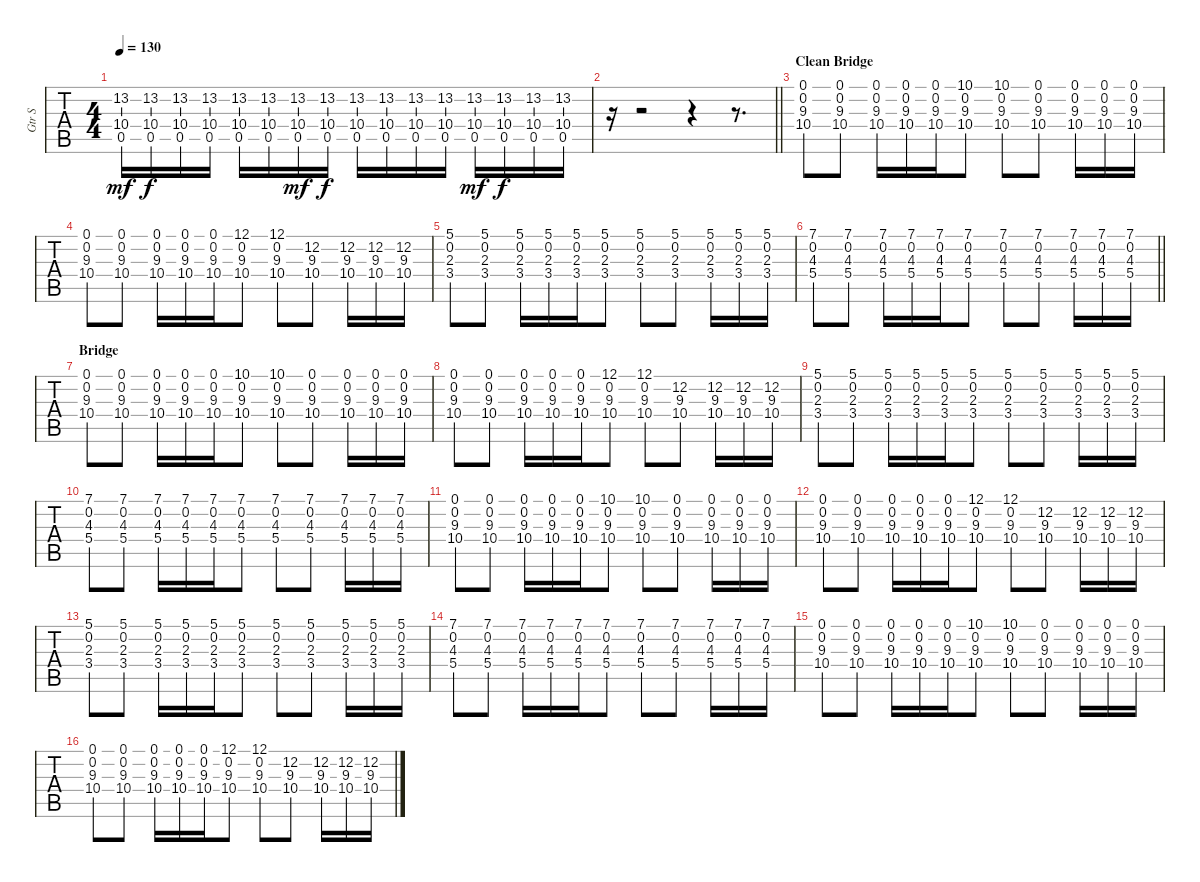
\track ("Gtr S" "Gtr S") {instrument overdrivenguitar}
\staff {tabs}
\tuning (E4 B3 G3 D3 A2 D2) {hide}
\ts (4 4)
\tempo 130
\clef g2
\ks c
(13.2{ac} 10.4{ac} 0.5{ac}).16{dy mf} (13.2 10.4 0.5).16{dy f} (13.2 10.4 0.5).16 (13.2 10.4 0.5).16 (13.2 10.4 0.5).16 (13.2 10.4 0.5).16 (13.2{ac} 10.4{ac} 0.5{ac}).16{dy mf} (13.2 10.4 0.5).16{dy f} (13.2 10.4 0.5).16 (13.2 10.4 0.5).16 (13.2 10.4 0.5).16 (13.2 10.4 0.5).16 (13.2{ac} 10.4{ac} 0.5{ac}).16{dy mf} (13.2 10.4 0.5).16{dy f} (13.2 10.4 0.5).16 (13.2 10.4 0.5).16 |
\barLineRight lightlight
r.16 r.2 r.4 r.8{d} |
\section ("" "Clean Bridge")
(0.1 0.2 9.3 10.4).8 (0.1 0.2 9.3 10.4).8 (0.1 0.2 9.3 10.4).16 (0.1 0.2 9.3 10.4).16 (0.1 0.2 9.3 10.4).16 (10.1 0.2 9.3 10.4).8 (10.1 0.2 9.3 10.4).8 (0.1 0.2 9.3 10.4).8 (0.1 0.2 9.3 10.4).16 (0.1 0.2 9.3 10.4).16 (0.1 0.2 9.3 10.4).16 |
(0.1 0.2 9.3 10.4).8 (0.1 0.2 9.3 10.4).8 (0.1 0.2 9.3 10.4).16 (0.1 0.2 9.3 10.4).16 (0.1 0.2 9.3 10.4).16 (12.1 0.2 9.3 10.4).8 (12.1 0.2 9.3 10.4).8 (12.2 9.3 10.4).8 (12.2 9.3 10.4).16 (12.2 9.3 10.4).16 (12.2 9.3 10.4).16 |
(5.1 0.2 2.3 3.4).8 (5.1 0.2 2.3 3.4).8 (5.1 0.2 2.3 3.4).16 (5.1 0.2 2.3 3.4).16 (5.1 0.2 2.3 3.4).16 (5.1 0.2 2.3 3.4).8 (5.1 0.2 2.3 3.4).8 (5.1 0.2 2.3 3.4).8 (5.1 0.2 2.3 3.4).16 (5.1 0.2 2.3 3.4).16 (5.1 0.2 2.3 3.4).16 |
\barLineRight lightlight
(7.1 0.2 4.3 5.4).8 (7.1 0.2 4.3 5.4).8 (7.1 0.2 4.3 5.4).16 (7.1 0.2 4.3 5.4).16 (7.1 0.2 4.3 5.4).16 (7.1 0.2 4.3 5.4).8 (7.1 0.2 4.3 5.4).8 (7.1 0.2 4.3 5.4).8 (7.1 0.2 4.3 5.4).16 (7.1 0.2 4.3 5.4).16 (7.1 0.2 4.3 5.4).16 |
\section ("" "Bridge")
(0.1 0.2 9.3 10.4).8 (0.1 0.2 9.3 10.4).8 (0.1 0.2 9.3 10.4).16 (0.1 0.2 9.3 10.4).16 (0.1 0.2 9.3 10.4).16 (10.1 0.2 9.3 10.4).8 (10.1 0.2 9.3 10.4).8 (0.1 0.2 9.3 10.4).8 (0.1 0.2 9.3 10.4).16 (0.1 0.2 9.3 10.4).16 (0.1 0.2 9.3 10.4).16 |
(0.1 0.2 9.3 10.4).8 (0.1 0.2 9.3 10.4).8 (0.1 0.2 9.3 10.4).16 (0.1 0.2 9.3 10.4).16 (0.1 0.2 9.3 10.4).16 (12.1 0.2 9.3 10.4).8 (12.1 0.2 9.3 10.4).8 (12.2 9.3 10.4).8 (12.2 9.3 10.4).16 (12.2 9.3 10.4).16 (12.2 9.3 10.4).16 |
(5.1 0.2 2.3 3.4).8 (5.1 0.2 2.3 3.4).8 (5.1 0.2 2.3 3.4).16 (5.1 0.2 2.3 3.4).16 (5.1 0.2 2.3 3.4).16 (5.1 0.2 2.3 3.4).8 (5.1 0.2 2.3 3.4).8 (5.1 0.2 2.3 3.4).8 (5.1 0.2 2.3 3.4).16 (5.1 0.2 2.3 3.4).16 (5.1 0.2 2.3 3.4).16 |
(7.1 0.2 4.3 5.4).8 (7.1 0.2 4.3 5.4).8 (7.1 0.2 4.3 5.4).16 (7.1 0.2 4.3 5.4).16 (7.1 0.2 4.3 5.4).16 (7.1 0.2 4.3 5.4).8 (7.1 0.2 4.3 5.4).8 (7.1 0.2 4.3 5.4).8 (7.1 0.2 4.3 5.4).16 (7.1 0.2 4.3 5.4).16 (7.1 0.2 4.3 5.4).16 |
(0.1 0.2 9.3 10.4).8 (0.1 0.2 9.3 10.4).8 (0.1 0.2 9.3 10.4).16 (0.1 0.2 9.3 10.4).16 (0.1 0.2 9.3 10.4).16 (10.1 0.2 9.3 10.4).8 (10.1 0.2 9.3 10.4).8 (0.1 0.2 9.3 10.4).8 (0.1 0.2 9.3 10.4).16 (0.1 0.2 9.3 10.4).16 (0.1 0.2 9.3 10.4).16 |
(0.1 0.2 9.3 10.4).8 (0.1 0.2 9.3 10.4).8 (0.1 0.2 9.3 10.4).16 (0.1 0.2 9.3 10.4).16 (0.1 0.2 9.3 10.4).16 (12.1 0.2 9.3 10.4).8 (12.1 0.2 9.3 10.4).8 (12.2 9.3 10.4).8 (12.2 9.3 10.4).16 (12.2 9.3 10.4).16 (12.2 9.3 10.4).16 |
(5.1 0.2 2.3 3.4).8 (5.1 0.2 2.3 3.4).8 (5.1 0.2 2.3 3.4).16 (5.1 0.2 2.3 3.4).16 (5.1 0.2 2.3 3.4).16 (5.1 0.2 2.3 3.4).8 (5.1 0.2 2.3 3.4).8 (5.1 0.2 2.3 3.4).8 (5.1 0.2 2.3 3.4).16 (5.1 0.2 2.3 3.4).16 (5.1 0.2 2.3 3.4).16 |
(7.1 0.2 4.3 5.4).8 (7.1 0.2 4.3 5.4).8 (7.1 0.2 4.3 5.4).16 (7.1 0.2 4.3 5.4).16 (7.1 0.2 4.3 5.4).16 (7.1 0.2 4.3 5.4).8 (7.1 0.2 4.3 5.4).8 (7.1 0.2 4.3 5.4).8 (7.1 0.2 4.3 5.4).16 (7.1 0.2 4.3 5.4).16 (7.1 0.2 4.3 5.4).16 |
(0.1 0.2 9.3 10.4).8 (0.1 0.2 9.3 10.4).8 (0.1 0.2 9.3 10.4).16 (0.1 0.2 9.3 10.4).16 (0.1 0.2 9.3 10.4).16 (10.1 0.2 9.3 10.4).8 (10.1 0.2 9.3 10.4).8 (0.1 0.2 9.3 10.4).8 (0.1 0.2 9.3 10.4).16 (0.1 0.2 9.3 10.4).16 (0.1 0.2 9.3 10.4).16 |
(0.1 0.2 9.3 10.4).8 (0.1 0.2 9.3 10.4).8 (0.1 0.2 9.3 10.4).16 (0.1 0.2 9.3 10.4).16 (0.1 0.2 9.3 10.4).16 (12.1 0.2 9.3 10.4).8 (12.1 0.2 9.3 10.4).8 (12.2 9.3 10.4).8 (12.2 9.3 10.4).16 (12.2 9.3 10.4).16 (12.2 9.3 10.4).16
